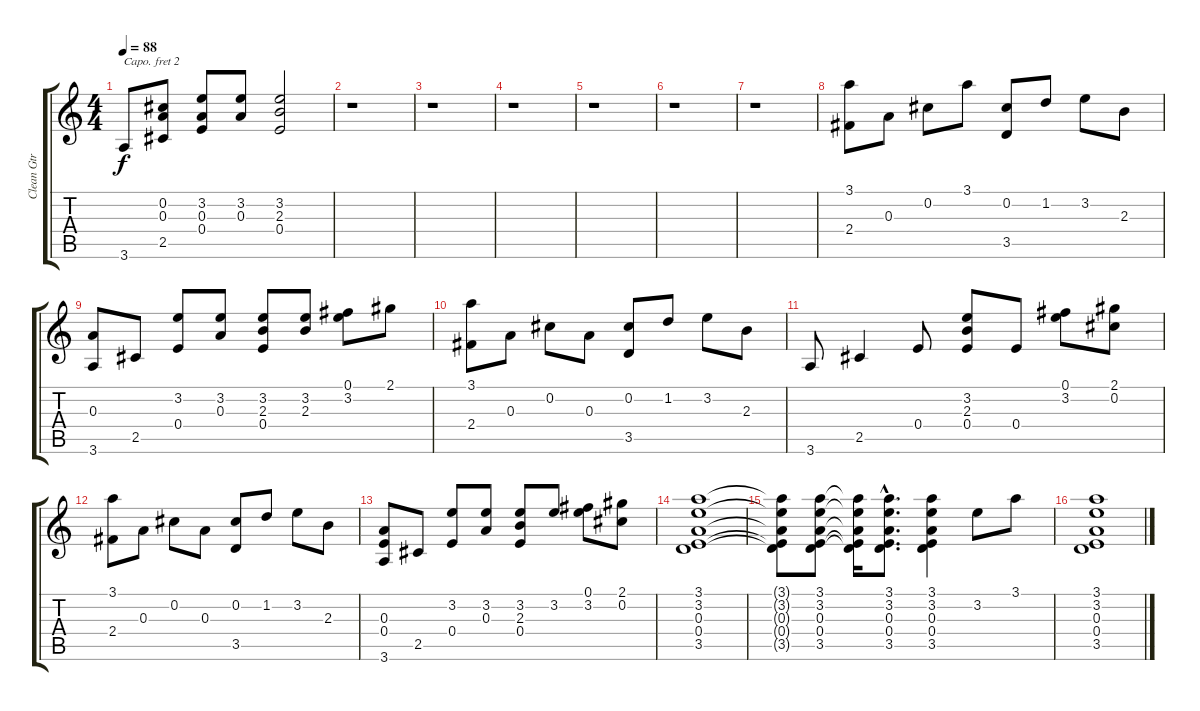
\track ("Clean Gtr 12 Strings" "Clean Gtr ") {instrument electricguitarclean}
\staff {score tabs}
\capo 2
\tuning (E4 B3 G3 D3 A2 E2) {hide}
\ts (4 4)
\tempo 88
\clef g2
\ks c
3.6.8{dy f} (0.2 0.3 2.5).8 (3.2 0.3 0.4).8 (3.2 0.3).8 (3.2 2.3 0.4).2 |
r.1 |
r.1 |
r.1 |
r.1 |
r.1 |
r.1 |
(3.1 2.4).8 0.3.8 0.2.8 3.1.8 (0.2 3.5).8 1.2.8 3.2.8 2.3.8 |
(0.3 3.6).8 2.5.8 (3.2 0.4).8 (3.2 0.3).8 (3.2 2.3 0.4).8 (3.2 2.3).8 (0.1 3.2).8 2.1.8 |
(3.1 2.4).8 0.3.8 0.2.8 0.3.8 (0.2 3.5).8 1.2.8 3.2.8 2.3.8 |
3.6.8 2.5.4 0.4.8 (3.2 2.3 0.4).8 0.4.8 (0.1 3.2).8 (2.1 0.2).8 |
(3.1 2.4).8 0.3.8 0.2.8 0.3.8 (0.2 3.5).8 1.2.8 3.2.8 2.3.8 |
(0.3 0.4 3.6).8 2.5.8 (3.2 0.4).8 (3.2 0.3).8 (3.2 2.3 0.4).8 3.2.8 (0.1 3.2).8 (2.1 0.2).8 |
(3.1 3.2 0.3 0.4 3.5).1 |
(3.1{t} 3.2{t} 0.3{t} 0.4{t} 3.5{t}).8 (3.1 3.2 0.3 0.4 3.5).8 (3.1{t} 3.2{t} 0.3{t} 0.4{t} 3.5{t}).16 (3.1{hac} 3.2{hac} 0.3{hac} 0.4{hac} 3.5{hac}).8{d} (3.1 3.2 0.3 0.4 3.5).4 3.2.8 3.1.8 |
(3.1 3.2 0.3 0.4 3.5).1
